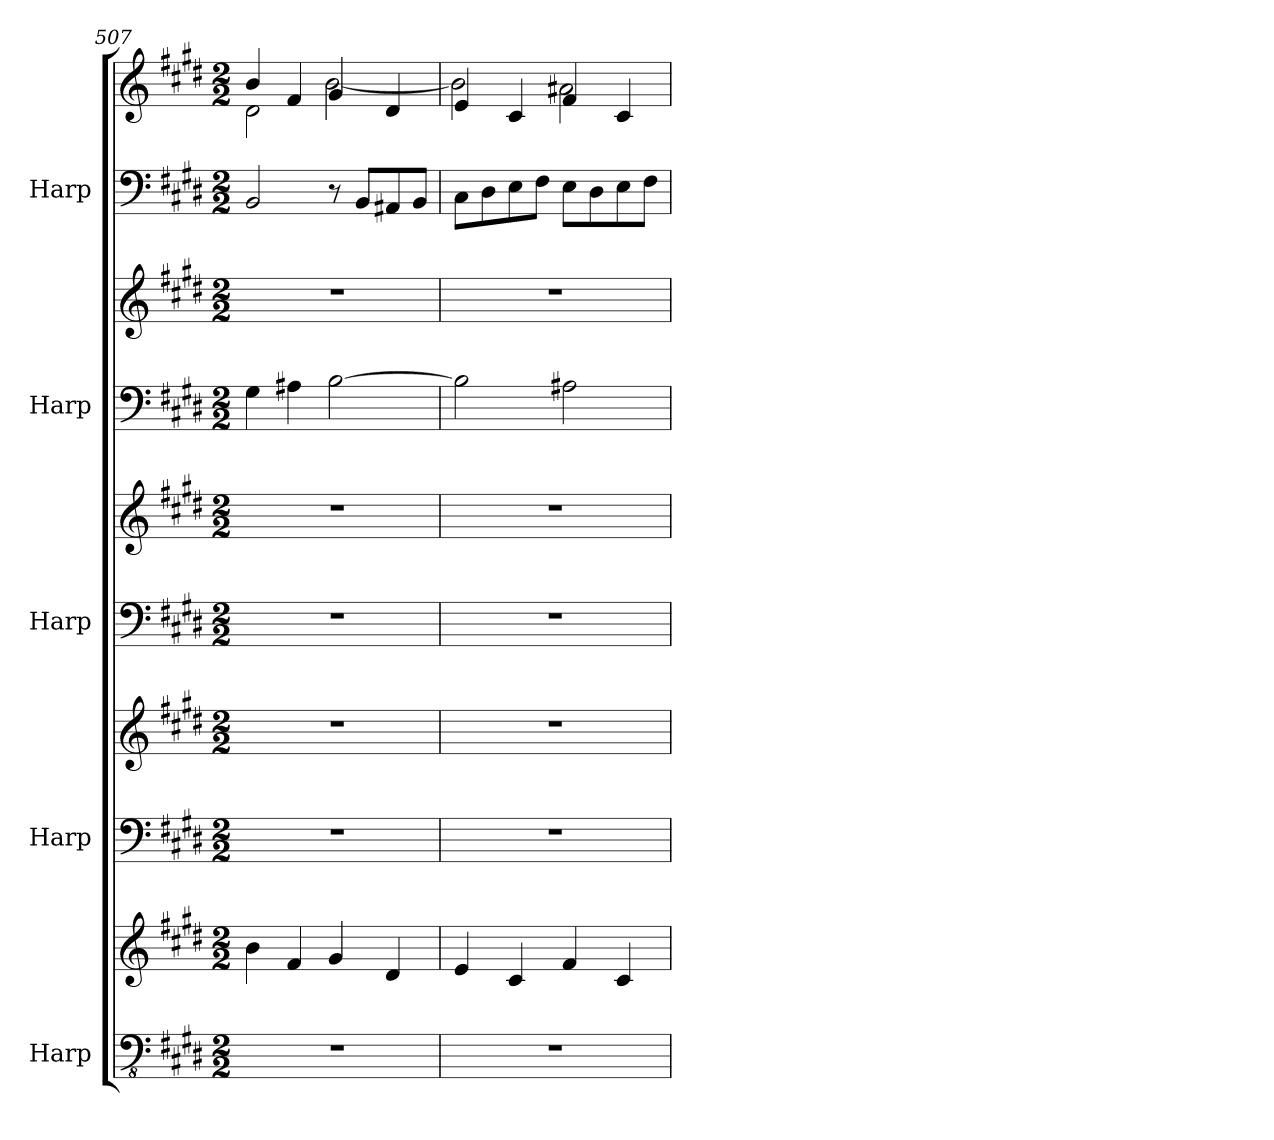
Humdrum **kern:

**kern	**kern	**kern	**kern	**kern	**kern	**kern	**kern	**kern	**kern
*part5	*part5	*part4	*part4	*part3	*part3	*part2	*part2	*part1	*part1
*staff10	*staff9	*staff8	*staff7	*staff6	*staff5	*staff4	*staff3	*staff2	*staff1
*I"Harp	*	*I"Harp	*	*I"Harp	*	*I"Harp	*	*I"Harp	*
*I'Hp	*	*I'Hp	*	*I'Hp	*	*I'Hp	*	*I'Hp	*
*clefFv4	*clefG2	*clefF4	*clefG2	*clefF4	*clefG2	*clefF4	*clefG2	*clefF4	*clefG2
*k[f#c#g#d#]	*k[f#c#g#d#]	*k[f#c#g#d#]	*k[f#c#g#d#]	*k[f#c#g#d#]	*k[f#c#g#d#]	*k[f#c#g#d#]	*k[f#c#g#d#]	*k[f#c#g#d#]	*k[f#c#g#d#]
*M2/2	*M2/2	*M2/2	*M2/2	*M2/2	*M2/2	*M2/2	*M2/2	*M2/2	*M2/2
=507	=507	=507	=507	=507	=507	=507	=507	=507	=507
*	*	*	*	*	*	*	*	*	*^
1r	4b\	1r	1r	1r	1r	4G#\	1r	2BB/	4b/	2d#\
.	4f#/	.	.	.	.	4A#X\	.	.	4f#/	.
.	4g#/	.	.	.	.	[2B\	.	8r	4g#/	[2b\
.	.	.	.	.	.	.	.	8BB/L	.	.
.	4d#/	.	.	.	.	.	.	8AA#X/	4d#/	.
.	.	.	.	.	.	.	.	8BB/J	.	.
=508	=508	=508	=508	=508	=508	=508	=508	=508	=508	=508
1r	4e/	1r	1r	1r	1r	2B\]	1r	8C#\L	4e/	2b\]
.	.	.	.	.	.	.	.	8D#\	.	.
.	4c#/	.	.	.	.	.	.	8E\	4c#/	.
.	.	.	.	.	.	.	.	8F#\J	.	.
.	4f#/	.	.	.	.	2A#X\	.	8E\L	4f#/	2a#X\
.	.	.	.	.	.	.	.	8D#\	.	.
.	4c#/	.	.	.	.	.	.	8E\	4c#/	.
.	.	.	.	.	.	.	.	8F#\J	.	.
*	*	*	*	*	*	*	*	*	*v	*v
=	=	=	=	=	=	=	=	=	=
*-	*-	*-	*-	*-	*-	*-	*-	*-	*-
